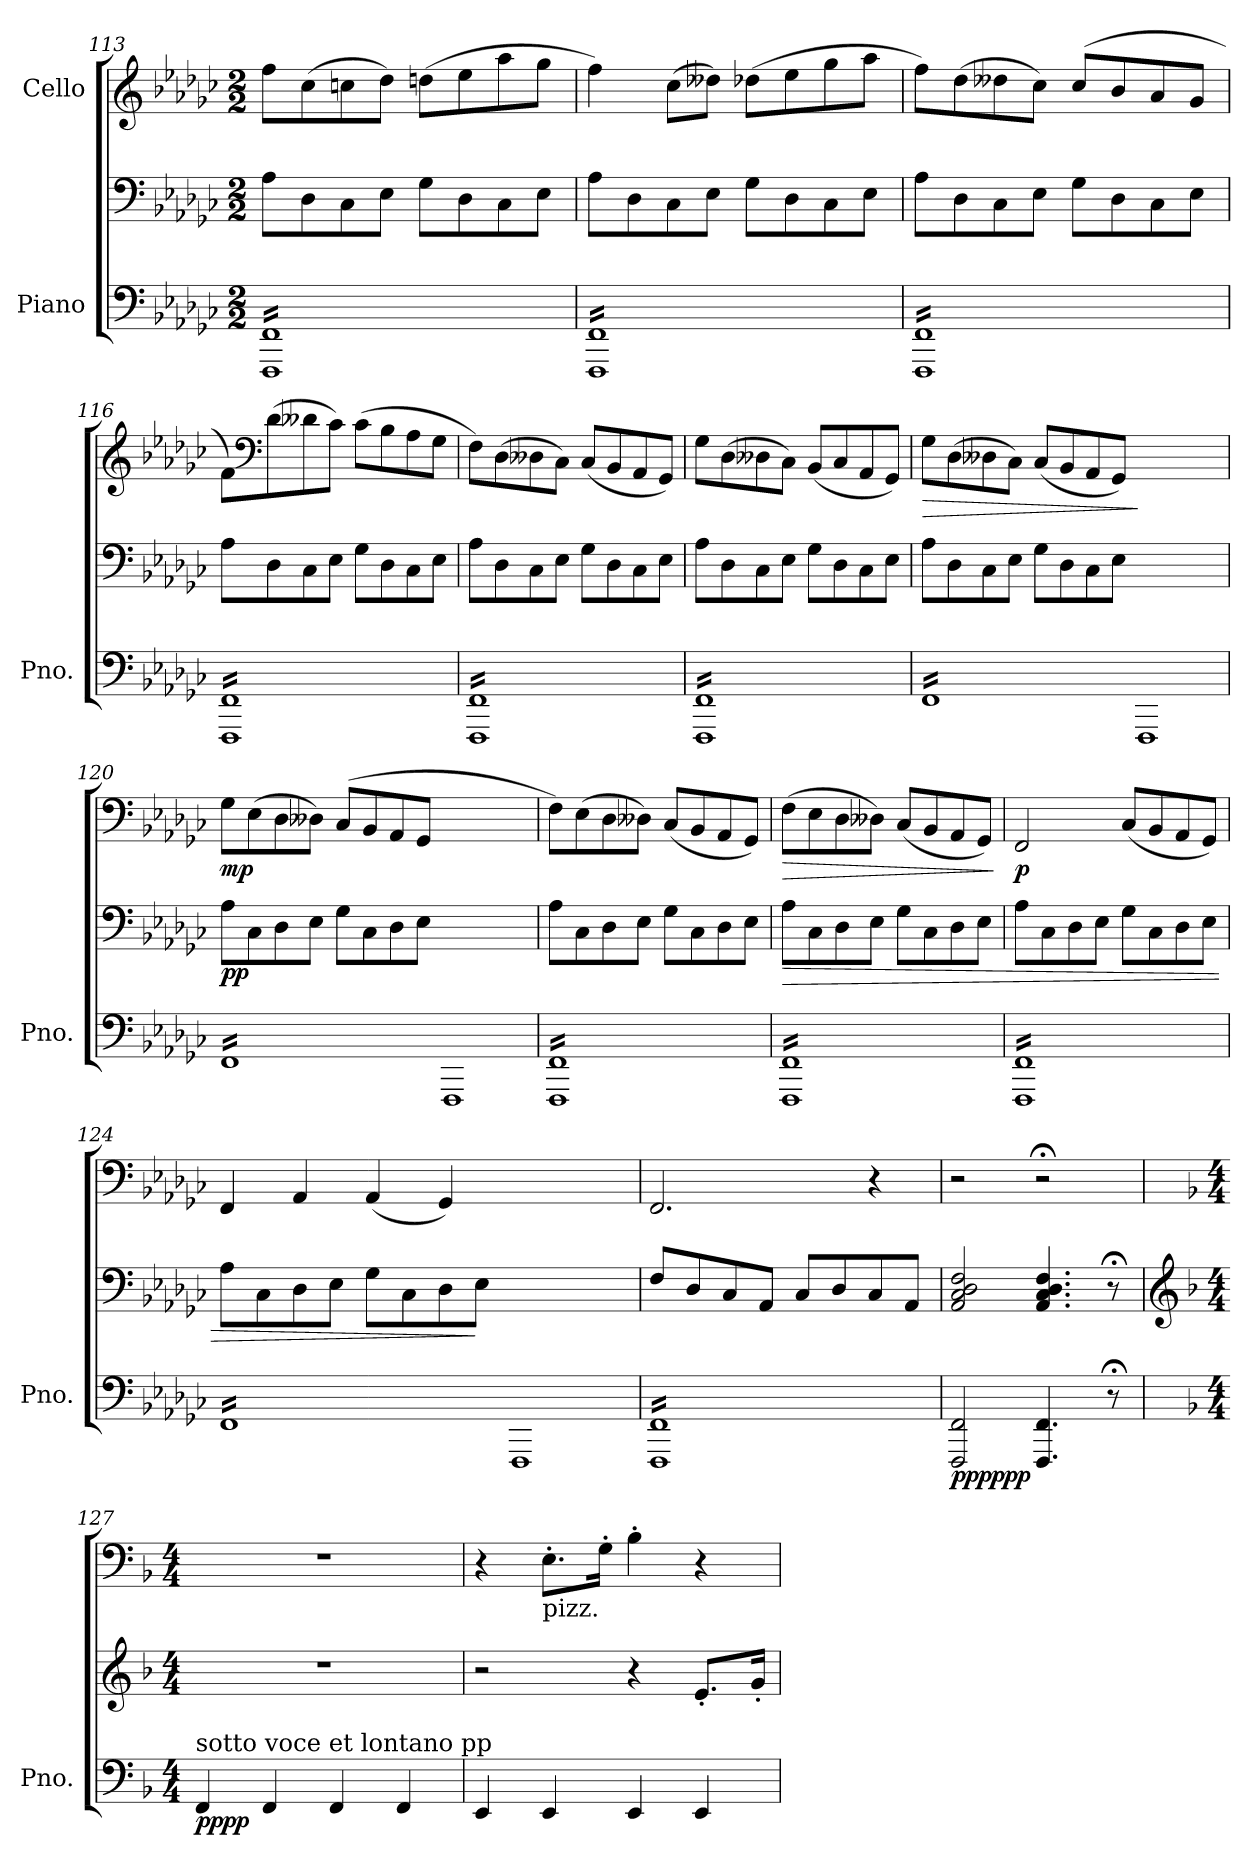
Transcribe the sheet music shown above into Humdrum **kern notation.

**kern	**kern	**dynam	**kern	**dynam
*part2	*part2	*part2	*part1	*part1
*staff3	*staff2	*staff2/3	*staff1	*staff1
*I"Piano	*	*	*I"Cello	*
*I'Pno.	*	*	*	*
*clefF4	*clefF4	*	*clefG2	*
*k[b-e-a-d-g-c-]	*k[b-e-a-d-g-c-]	*	*k[b-e-a-d-g-c-]	*
*M2/2	*M2/2	*	*M2/2	*
=113	=113	=113	=113	=113
*tremolo	*	*	*	*
16FF 16FFFLL	8A-L	.	8ffL	.
16FF 16FFF	.	.	.	.
16FF 16FFF	8D-	.	(8cc-	.
16FF 16FFF	.	.	.	.
16FF 16FFF	8C-	.	8ccn	.
16FF 16FFF	.	.	.	.
16FF 16FFF	8E-J	.	8dd-J)	.
16FF 16FFF	.	.	.	.
16FF 16FFF	8G-L	.	(8ddnL	.
16FF 16FFF	.	.	.	.
16FF 16FFF	8D-	.	8ee-	.
16FF 16FFF	.	.	.	.
16FF 16FFF	8C-	.	8aa-	.
16FF 16FFF	.	.	.	.
16FF 16FFF	8E-J	.	8gg-J	.
16FF 16FFFJJ	.	.	.	.
=114	=114	=114	=114	=114
16FF 16FFFLL	8A-L	.	4ff)	.
16FF 16FFF	.	.	.	.
16FF 16FFF	8D-	.	.	.
16FF 16FFF	.	.	.	.
16FF 16FFF	8C-	.	(8cc-L	.
16FF 16FFF	.	.	.	.
16FF 16FFF	8E-J	.	8dd--XJ)	.
16FF 16FFF	.	.	.	.
16FF 16FFF	8G-L	.	(8dd-XL	.
16FF 16FFF	.	.	.	.
16FF 16FFF	8D-	.	8ee-	.
16FF 16FFF	.	.	.	.
16FF 16FFF	8C-	.	8gg-	.
16FF 16FFF	.	.	.	.
16FF 16FFF	8E-J	.	8aa-J	.
16FF 16FFFJJ	.	.	.	.
=115	=115	=115	=115	=115
16FF 16FFFLL	8A-L	.	8ffL)	.
16FF 16FFF	.	.	.	.
16FF 16FFF	8D-	.	(8dd-	.
16FF 16FFF	.	.	.	.
16FF 16FFF	8C-	.	8dd--X	.
16FF 16FFF	.	.	.	.
16FF 16FFF	8E-J	.	8cc-J)	.
16FF 16FFF	.	.	.	.
16FF 16FFF	8G-L	.	(8cc-L	.
16FF 16FFF	.	.	.	.
16FF 16FFF	8D-	.	8b-	.
16FF 16FFF	.	.	.	.
16FF 16FFF	8C-	.	8a-	.
16FF 16FFF	.	.	.	.
16FF 16FFF	8E-J	.	8g-J	.
16FF 16FFFJJ	.	.	.	.
=116	=116	=116	=116	=116
16FF 16FFFLL	8A-L	.	8fL)	.
16FF 16FFF	.	.	.	.
*	*	*	*clefF4	*
16FF 16FFF	8D-	.	(8d-	.
16FF 16FFF	.	.	.	.
16FF 16FFF	8C-	.	8d--X	.
16FF 16FFF	.	.	.	.
16FF 16FFF	8E-J	.	8c-J)	.
16FF 16FFF	.	.	.	.
16FF 16FFF	8G-L	.	(8c-L	.
16FF 16FFF	.	.	.	.
16FF 16FFF	8D-	.	8B-	.
16FF 16FFF	.	.	.	.
16FF 16FFF	8C-	.	8A-	.
16FF 16FFF	.	.	.	.
16FF 16FFF	8E-J	.	8G-J	.
16FF 16FFFJJ	.	.	.	.
=117	=117	=117	=117	=117
16FF 16FFFLL	8A-L	.	8FL)	.
16FF 16FFF	.	.	.	.
16FF 16FFF	8D-	.	(8D-	.
16FF 16FFF	.	.	.	.
16FF 16FFF	8C-	.	8D--X	.
16FF 16FFF	.	.	.	.
16FF 16FFF	8E-J	.	8C-J)	.
16FF 16FFF	.	.	.	.
16FF 16FFF	8G-L	.	(8C-L	.
16FF 16FFF	.	.	.	.
16FF 16FFF	8D-	.	8BB-	.
16FF 16FFF	.	.	.	.
16FF 16FFF	8C-	.	8AA-	.
16FF 16FFF	.	.	.	.
16FF 16FFF	8E-J	.	8GG-J)	.
16FF 16FFFJJ	.	.	.	.
=118	=118	=118	=118	=118
16FF 16FFFLL	8A-L	.	8G-L	.
16FF 16FFF	.	.	.	.
16FF 16FFF	8D-	.	(8D-	.
16FF 16FFF	.	.	.	.
16FF 16FFF	8C-	.	8D--X	.
16FF 16FFF	.	.	.	.
16FF 16FFF	8E-J	.	8C-J)	.
16FF 16FFF	.	.	.	.
16FF 16FFF	8G-L	.	(8BB-L	.
16FF 16FFF	.	.	.	.
16FF 16FFF	8D-	.	8C-	.
16FF 16FFF	.	.	.	.
16FF 16FFF	8C-	.	8AA-	.
16FF 16FFF	.	.	.	.
16FF 16FFF	8E-J	.	8GG-J)	.
16FF 16FFFJJ	.	.	.	.
=119	=119	=119	=119	=119
!	!	!	!	!LO:HP:b
16FFLL	8A-L	.	8G-L	>
16FF	.	.	.	.
16FF	8D-	.	(8D-	.
16FF	.	.	.	.
16FF	8C-	.	8D--X	.
16FF	.	.	.	.
16FF	8E-J	.	8C-J)	.
16FF	.	.	.	.
16FF	8G-L	.	(8C-L	.
16FF	.	.	.	.
16FF	8D-	.	8BB-	.
16FF	.	.	.	.
16FF	8C-	.	8AA-	.
16FF	.	.	.	.
16FF	8E-J	.	8GG-J)	.
16FFJJ	.	.	.	.
*Xtremolo	*	*	*	*
1FFF	1ryy	.	1ryy	]
=120	=120	=120	=120	=120
!	!	!LO:DY:b	!	!LO:DY:b
*tremolo	*	*	*	*
16FFLL	8A-L	pp	8G-L	mp
16FF	.	.	.	.
16FF	8C-	.	(8E-	.
16FF	.	.	.	.
16FF	8D-	.	8D-	.
16FF	.	.	.	.
16FF	8E-J	.	8D--XJ)	.
16FF	.	.	.	.
16FF	8G-L	.	(8C-L	.
16FF	.	.	.	.
16FF	8C-	.	8BB-	.
16FF	.	.	.	.
16FF	8D-	.	8AA-	.
16FF	.	.	.	.
16FF	8E-J	.	8GG-J	.
16FFJJ	.	.	.	.
*Xtremolo	*	*	*	*
1FFF	1ryy	.	1ryy	.
=121	=121	=121	=121	=121
*tremolo	*	*	*	*
16FF 16FFFLL	8A-L	.	8FL)	.
16FF 16FFF	.	.	.	.
16FF 16FFF	8C-	.	(8E-	.
16FF 16FFF	.	.	.	.
16FF 16FFF	8D-	.	8D-	.
16FF 16FFF	.	.	.	.
16FF 16FFF	8E-J	.	8D--XJ)	.
16FF 16FFF	.	.	.	.
16FF 16FFF	8G-L	.	(8C-L	.
16FF 16FFF	.	.	.	.
16FF 16FFF	8C-	.	8BB-	.
16FF 16FFF	.	.	.	.
16FF 16FFF	8D-	.	8AA-	.
16FF 16FFF	.	.	.	.
16FF 16FFF	8E-J	.	8GG-J)	.
16FF 16FFFJJ	.	.	.	.
=122	=122	=122	=122	=122
!	!	!LO:HP:b	!	!LO:HP:b
16FF 16FFFLL	8A-L	>	(8FL	>
16FF 16FFF	.	.	.	.
16FF 16FFF	8C-	.	8E-	.
16FF 16FFF	.	.	.	.
16FF 16FFF	8D-	.	8D-	.
16FF 16FFF	.	.	.	.
16FF 16FFF	8E-J	.	8D--XJ)	.
16FF 16FFF	.	.	.	.
16FF 16FFF	8G-L	.	(8C-L	.
16FF 16FFF	.	.	.	.
16FF 16FFF	8C-	.	8BB-	.
16FF 16FFF	.	.	.	.
16FF 16FFF	8D-	.	8AA-	.
16FF 16FFF	.	.	.	.
16FF 16FFF	8E-J	.	8GG-J)	.
16FF 16FFFJJ	.	.	.	.
.	.	.	.	]
=123	=123	=123	=123	=123
!	!	!	!	!LO:DY:b
16FF 16FFFLL	8A-L	.	2FF	p
16FF 16FFF	.	.	.	.
16FF 16FFF	8C-	.	.	.
16FF 16FFF	.	.	.	.
16FF 16FFF	8D-	.	.	.
16FF 16FFF	.	.	.	.
16FF 16FFF	8E-J	.	.	.
16FF 16FFF	.	.	.	.
16FF 16FFF	8G-L	.	(8C-L	.
16FF 16FFF	.	.	.	.
16FF 16FFF	8C-	.	8BB-	.
16FF 16FFF	.	.	.	.
16FF 16FFF	8D-	.	8AA-	.
16FF 16FFF	.	.	.	.
16FF 16FFF	8E-J	.	8GG-J)	.
16FF 16FFFJJ	.	.	.	.
=124	=124	=124	=124	=124
16FFLL	8A-L	.	4FF	.
16FF	.	.	.	.
16FF	8C-	.	.	.
16FF	.	.	.	.
16FF	8D-	.	4AA-	.
16FF	.	.	.	.
16FF	8E-J	.	.	.
16FF	.	.	.	.
16FF	8G-L	.	(4AA-	.
16FF	.	.	.	.
16FF	8C-	.	.	.
16FF	.	.	.	.
16FF	8D-	.	4GG-)	.
16FF	.	.	.	.
16FF	8E-J	]	.	.
16FFJJ	.	.	.	.
*Xtremolo	*	*	*	*
1FFF	1ryy	.	1ryy	.
=125	=125	=125	=125	=125
!LO:TX:a:t=molto rallentando...	!	!	!	!
*tremolo	*	*	*	*
16FF 16FFFLL	8FL	.	2.FF	.
16FF 16FFF	.	.	.	.
16FF 16FFF	8D-	.	.	.
16FF 16FFF	.	.	.	.
16FF 16FFF	8C-	.	.	.
16FF 16FFF	.	.	.	.
16FF 16FFF	8AA-J	.	.	.
16FF 16FFF	.	.	.	.
16FF 16FFF	8C-L	.	.	.
16FF 16FFF	.	.	.	.
16FF 16FFF	8D-	.	.	.
16FF 16FFF	.	.	.	.
16FF 16FFF	8C-	.	4r	.
16FF 16FFF	.	.	.	.
16FF 16FFF	8AA-J	.	.	.
16FF 16FFFJJ	.	.	.	.
*Xtremolo	*	*	*	*
=126	=126	=126	=126	=126
!	!	!LO:DY:b=2	!	!
!	!	!LO:DY:n=1:b	!	!
2FF 2FFF	2AA- 2C- 2D- 2F	ppp ppp	2r	.
4.FF 4.FFF	4.AA- 4.C- 4.D- 4.F	.	2r;	.
8r;	8r;	.	.	.
=127	=127	=127	=127	=127
*	*clefG2	*	*	*
*k[b-]	*k[b-]	*	*k[b-]	*
*M4/4	*M4/4	*	*M4/4	*
*	*	*	*MM100	*
!LO:TX:a:t=sotto voce et lontano pp	!	!	!	!
!	!	!LO:DY:b=2	!	!
!	!	!LO:DY:n=1:b	!	!
4FF	1r	pp pp	1r	.
4FF	.	.	.	.
4FF	.	.	.	.
4FF	.	.	.	.
=128	=128	=128	=128	=128
4EE	2r	.	4r	.
!	!	!	!LO:TX:b:t=pizz.	!
4EE	.	.	8.E'L	.
.	.	.	16G'Jk	.
4EE	4r	.	4B-'	.
4EE	8.e'L	.	4r	.
.	16g'Jk	.	.	.
=	=	=	=	=
*-	*-	*-	*-	*-
